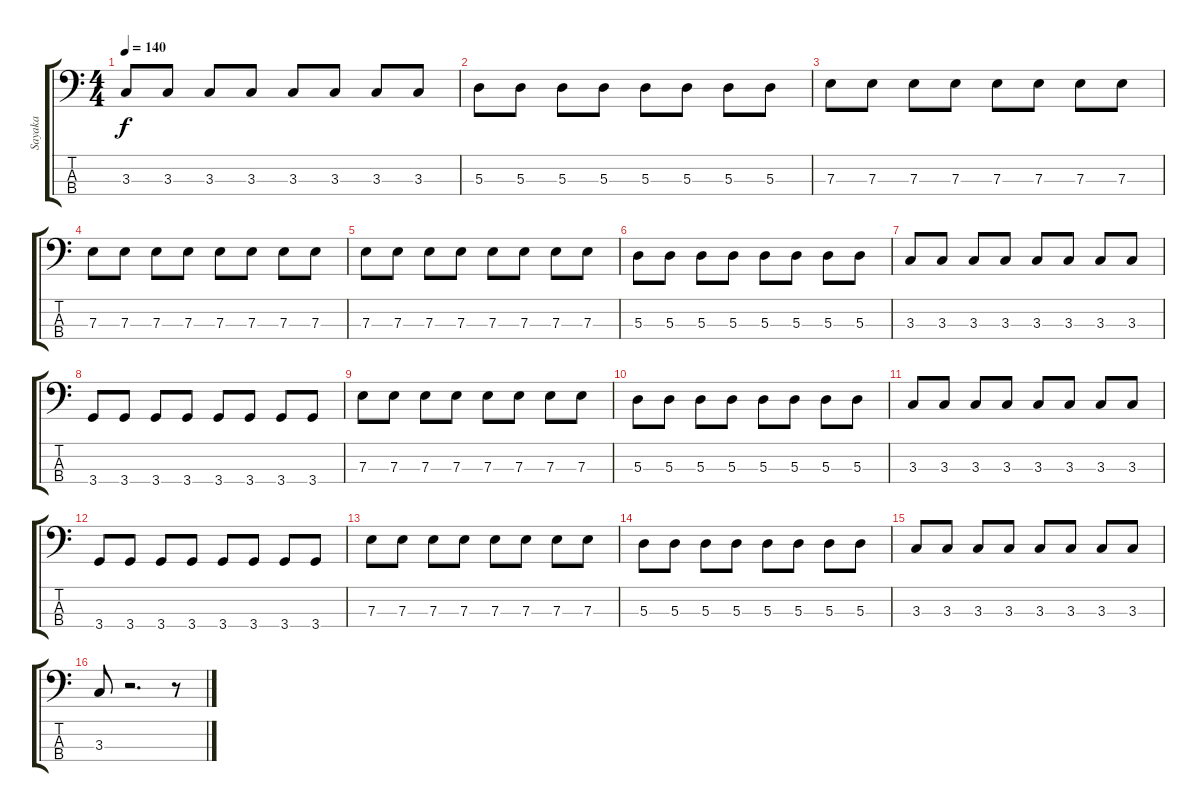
\track ("Sayaka" "Sayaka") {instrument electricbasspick}
\staff {score tabs}
\tuning (G2 D2 A1 E1) {hide}
\ts (4 4)
\tempo 140
\clef f4
\ks c
3.3.8{dy f} 3.3.8 3.3.8 3.3.8 3.3.8 3.3.8 3.3.8 3.3.8 |
5.3.8 5.3.8 5.3.8 5.3.8 5.3.8 5.3.8 5.3.8 5.3.8 |
7.3.8 7.3.8 7.3.8 7.3.8 7.3.8 7.3.8 7.3.8 7.3.8 |
7.3.8 7.3.8 7.3.8 7.3.8 7.3.8 7.3.8 7.3.8 7.3.8 |
7.3.8 7.3.8 7.3.8 7.3.8 7.3.8 7.3.8 7.3.8 7.3.8 |
5.3.8 5.3.8 5.3.8 5.3.8 5.3.8 5.3.8 5.3.8 5.3.8 |
3.3.8 3.3.8 3.3.8 3.3.8 3.3.8 3.3.8 3.3.8 3.3.8 |
3.4.8 3.4.8 3.4.8 3.4.8 3.4.8 3.4.8 3.4.8 3.4.8 |
7.3.8 7.3.8 7.3.8 7.3.8 7.3.8 7.3.8 7.3.8 7.3.8 |
5.3.8 5.3.8 5.3.8 5.3.8 5.3.8 5.3.8 5.3.8 5.3.8 |
3.3.8 3.3.8 3.3.8 3.3.8 3.3.8 3.3.8 3.3.8 3.3.8 |
3.4.8 3.4.8 3.4.8 3.4.8 3.4.8 3.4.8 3.4.8 3.4.8 |
7.3.8 7.3.8 7.3.8 7.3.8 7.3.8 7.3.8 7.3.8 7.3.8 |
5.3.8 5.3.8 5.3.8 5.3.8 5.3.8 5.3.8 5.3.8 5.3.8 |
3.3.8 3.3.8 3.3.8 3.3.8 3.3.8 3.3.8 3.3.8 3.3.8 |
3.3.8 r.2{d} r.8
